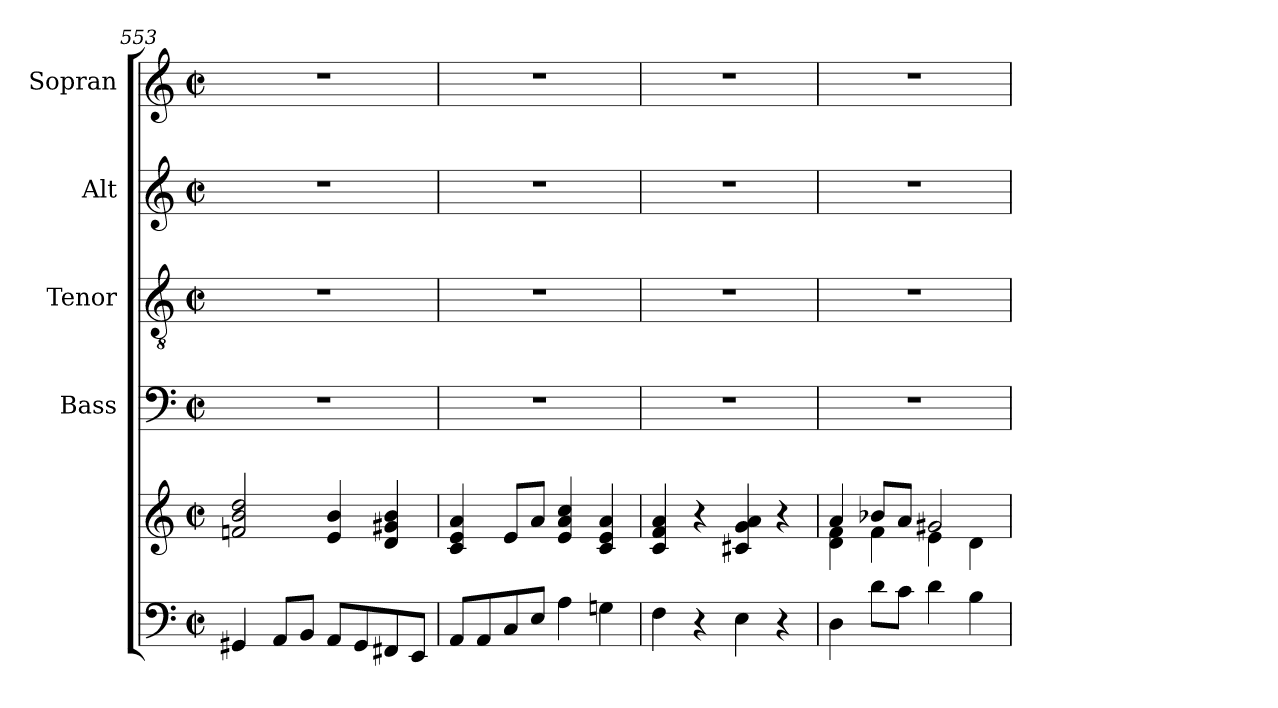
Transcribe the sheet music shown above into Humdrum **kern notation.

**kern	**kern	**kern	**kern	**kern	**kern
*part5	*part5	*part4	*part3	*part2	*part1
*staff6	*staff5	*staff4	*staff3	*staff2	*staff1
*	*	*I"Bass	*I"Tenor	*I"Alt	*I"Sopran
*	*	*I'B.	*I'T.	*I'A.	*I'S.
*clefF4	*clefG2	*clefF4	*clefGv2	*clefG2	*clefG2
*k[]	*k[]	*k[]	*k[]	*k[]	*k[]
*C:	*C:	*C:	*C:	*C:	*C:
*M2/2	*M2/2	*M2/2	*M2/2	*M2/2	*M2/2
*met(c|)	*met(c|)	*met(c|)	*met(c|)	*met(c|)	*met(c|)
=553	=553	=553	=553	=553	=553
4GG#X/	2fn/ 2b/ 2dd/	1r	1r	1r	1r
8AA/L	.	.	.	.	.
8BB/J	.	.	.	.	.
8AA/L	4e/ 4b/	.	.	.	.
8GG#/	.	.	.	.	.
8FF#X/	4d/ 4g#X/ 4b/	.	.	.	.
8EE/J	.	.	.	.	.
=554	=554	=554	=554	=554	=554
8AA/L	4c/ 4e/ 4a/	1r	1r	1r	1r
8AA/	.	.	.	.	.
8C/	8e/L	.	.	.	.
8E/J	8a/J	.	.	.	.
4A\	4e/ 4a/ 4cc/	.	.	.	.
4Gn\	4c/ 4e/ 4a/	.	.	.	.
=555	=555	=555	=555	=555	=555
4F\	4c/ 4f/ 4a/	1r	1r	1r	1r
4r	4r	.	.	.	.
4E\	4c#X/ 4g/ 4a/	.	.	.	.
4r	4r	.	.	.	.
=556	=556	=556	=556	=556	=556
*	*^	*	*	*	*
4D\	4a/	4d\ 4f\	1r	1r	1r	1r
8d\L	8b-X/L	4f\	.	.	.	.
8c\J	8a/J	.	.	.	.	.
4d\	2g#X/	4e\	.	.	.	.
4B\	.	4d\	.	.	.	.
*	*v	*v	*	*	*	*
=	=	=	=	=	=
*-	*-	*-	*-	*-	*-
